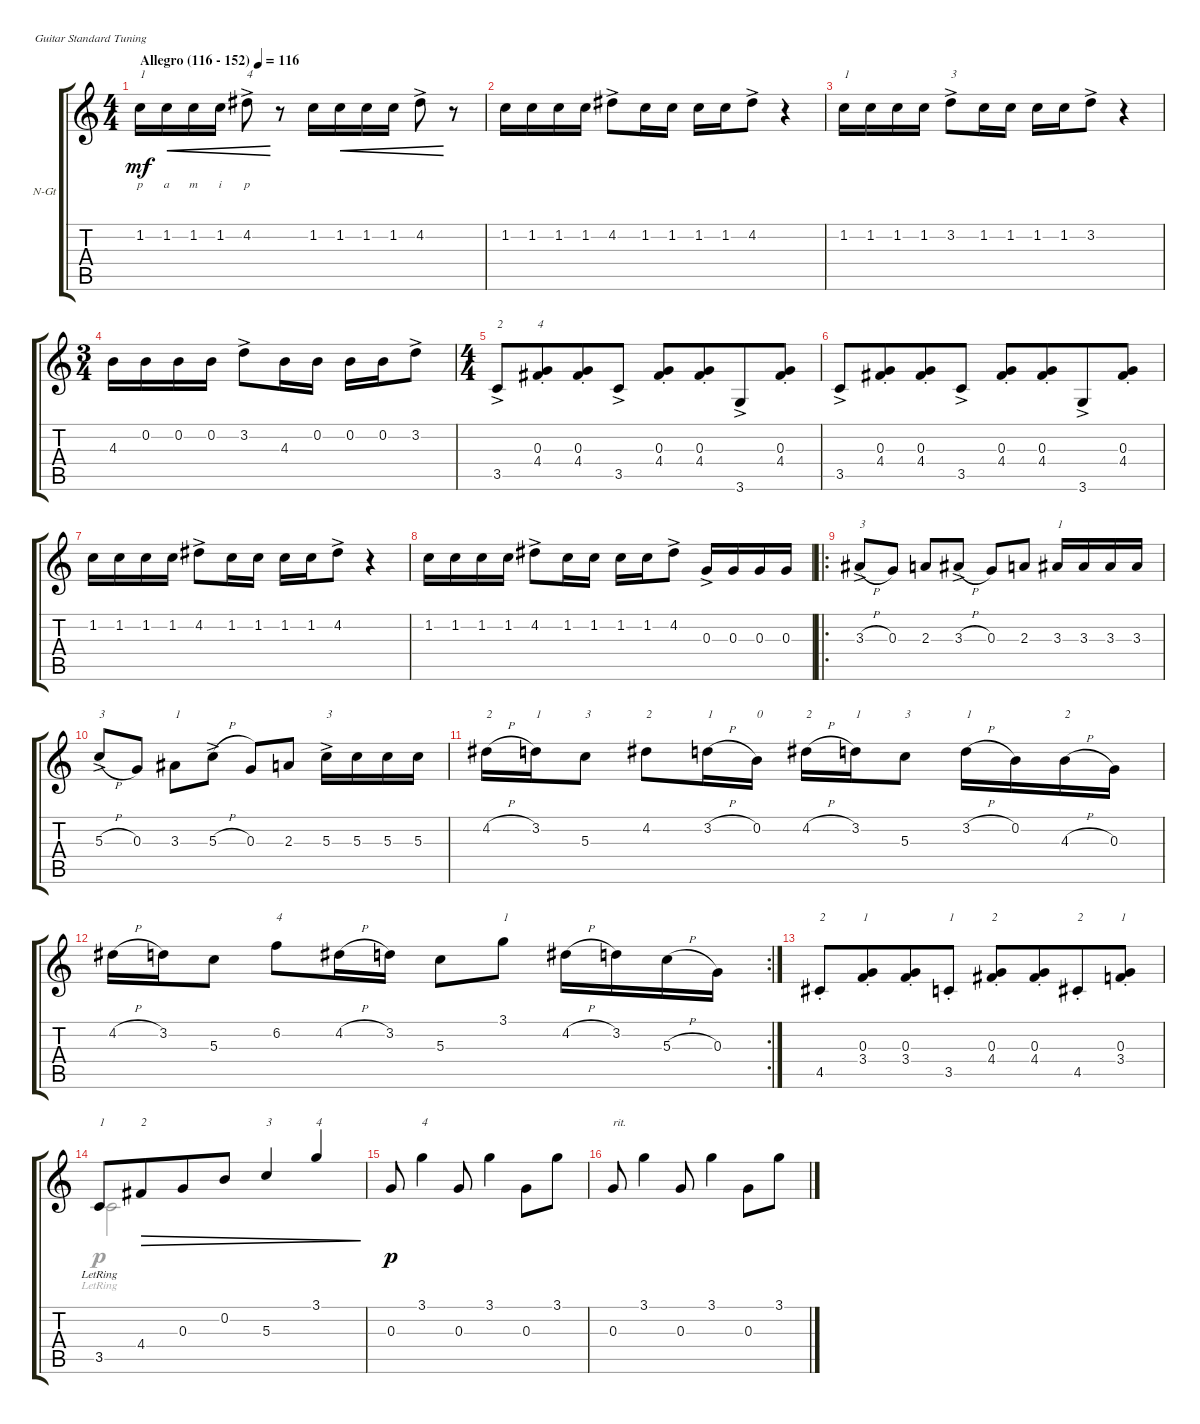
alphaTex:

\bracketExtendMode groupsimilarinstruments
\firstSystemTrackNameOrientation horizontal
\otherSystemsTrackNameOrientation horizontal
\track ("Guitar" "N-Gt") {instrument acousticguitarnylon}
\staff {score tabs}
\tuning (E4 B3 G3 D3 A2 E2)
\voice
\ts (4 4)
\tempo (116 "Allegro (116 - 152)")
\clef g2
\ks c
1.2.16{txt "1" lyrics (0 "p") lyrics (1 "") lyrics (2 "") lyrics (3 "") lyrics (4 "") dy mf instrument acousticguitarnylon} 1.2.16{lyrics (0 "a") lyrics (1 "") lyrics (2 "") lyrics (3 "") lyrics (4 "") cre} 1.2.16{lyrics (0 "m") lyrics (1 "") lyrics (2 "") lyrics (3 "") lyrics (4 "") cre} 1.2.16{lyrics (0 "i") lyrics (1 "") lyrics (2 "") lyrics (3 "") lyrics (4 "") cre} 4.2{ac}.8{txt "4" lyrics (0 "p") lyrics (1 "") lyrics (2 "") lyrics (3 "") lyrics (4 "") cre} r.8 1.2.16 1.2.16{cre} 1.2.16{cre} 1.2.16{cre} 4.2{ac}.8{cre} r.8 |
1.2.16 1.2.16 1.2.16 1.2.16 4.2{ac}.8 1.2.16 1.2.16 1.2.16 1.2.16 4.2{ac}.8 r.4 |
1.2.16{txt "1"} 1.2.16 1.2.16 1.2.16 3.2{ac}.8{txt "3"} 1.2.16 1.2.16 1.2.16 1.2.16 3.2{ac}.8 r.4 |
\ts (3 4)
4.3.16 0.2.16 0.2.16 0.2.16 3.2{ac}.8 4.3.16 0.2.16 0.2.16 0.2.16 3.2{ac}.8 |
\ts (4 4)
\beaming (8 4 4)
3.5{ac}.8{txt "2"} (4.4{st} 0.3{st}).8{txt "4"} (4.4{st} 0.3{st}).8 3.5{ac}.8 (4.4{st} 0.3{st}).8 (4.4{st} 0.3{st}).8 3.6{ac}.8 (4.4{st} 0.3{st}).8 |
3.5{ac}.8 (4.4{st} 0.3{st}).8 (4.4{st} 0.3{st}).8 3.5{ac}.8 (4.4{st} 0.3{st}).8 (4.4{st} 0.3{st}).8 3.6{ac}.8 (4.4{st} 0.3{st}).8 |
\beaming (8 2 2 2 2)
1.2.16 1.2.16 1.2.16 1.2.16 4.2{ac}.8 1.2.16 1.2.16 1.2.16 1.2.16 4.2{ac}.8 r.4 |
1.2.16 1.2.16 1.2.16 1.2.16 4.2{ac}.8 1.2.16 1.2.16 1.2.16 1.2.16 4.2{ac}.8 0.3{ac}.16 0.3.16 0.3.16 0.3.16 |
\ro
3.3{h ac}.8{txt "3"} 0.3.8 2.3.8 3.3{h ac}.8 0.3.8 2.3.8 3.3.16{txt "1"} 3.3.16 3.3.16 3.3.16 |
5.3{h ac}.8{txt "3"} 0.3.8 3.3.8{txt "1"} 5.3{h ac}.8 0.3.8 2.3.8 5.3{ac}.16{txt "3"} 5.3.16 5.3.16 5.3.16 |
4.2{h}.16{txt "2"} 3.2.16{txt "1"} 5.3.8{txt "3"} 4.2.8{txt "2"} 3.2{h}.16{txt "1"} 0.2.16{txt "0"} 4.2{h}.16{txt "2"} 3.2.16{txt "1"} 5.3.8{txt "3"} 3.2{h}.16{txt "1"} 0.2.16 4.3{h}.16{txt "2"} 0.3.16 |
\rc 2
4.2{h}.16 3.2.16 5.3.8 6.2.8{txt "4"} 4.2{h}.16 3.2.16 5.3.8 3.1.8{txt "1"} 4.2{h}.16 3.2.16 5.3{h}.16 0.3.16 |
\beaming (8 4 4)
4.5{st}.8{txt "2"} (3.4{st} 0.3{st}).8{txt "1"} (3.4{st} 0.3{st}).8 3.5{st}.8{txt "1"} (4.4{st} 0.3{st}).8{txt "2"} (4.4{st} 0.3{st}).8 4.5{st}.8{txt "2"} (3.4{st} 0.3{st}).8{txt "1"} |
3.5{lr}.8{txt "1"} 4.4.8{txt "2" dec} 0.3.8{dec} 0.2.8{dec} 5.3.4{txt "3" dec} 3.1.4{txt "4" dec} |
0.3.8{dy p} 3.1.4{txt "4"} 0.3.8 3.1.4 0.3.8 3.1.8 |
0.3.8{txt "rit."} 3.1.4 0.3.8 3.1.4 0.3.8 3.1.8
\voice
\clef g2
\ottava regular
\simile none
\ks c
|
|
|
|
|
|
|
|
|
|
|
|
|
3.5{lr}.2 |
|
